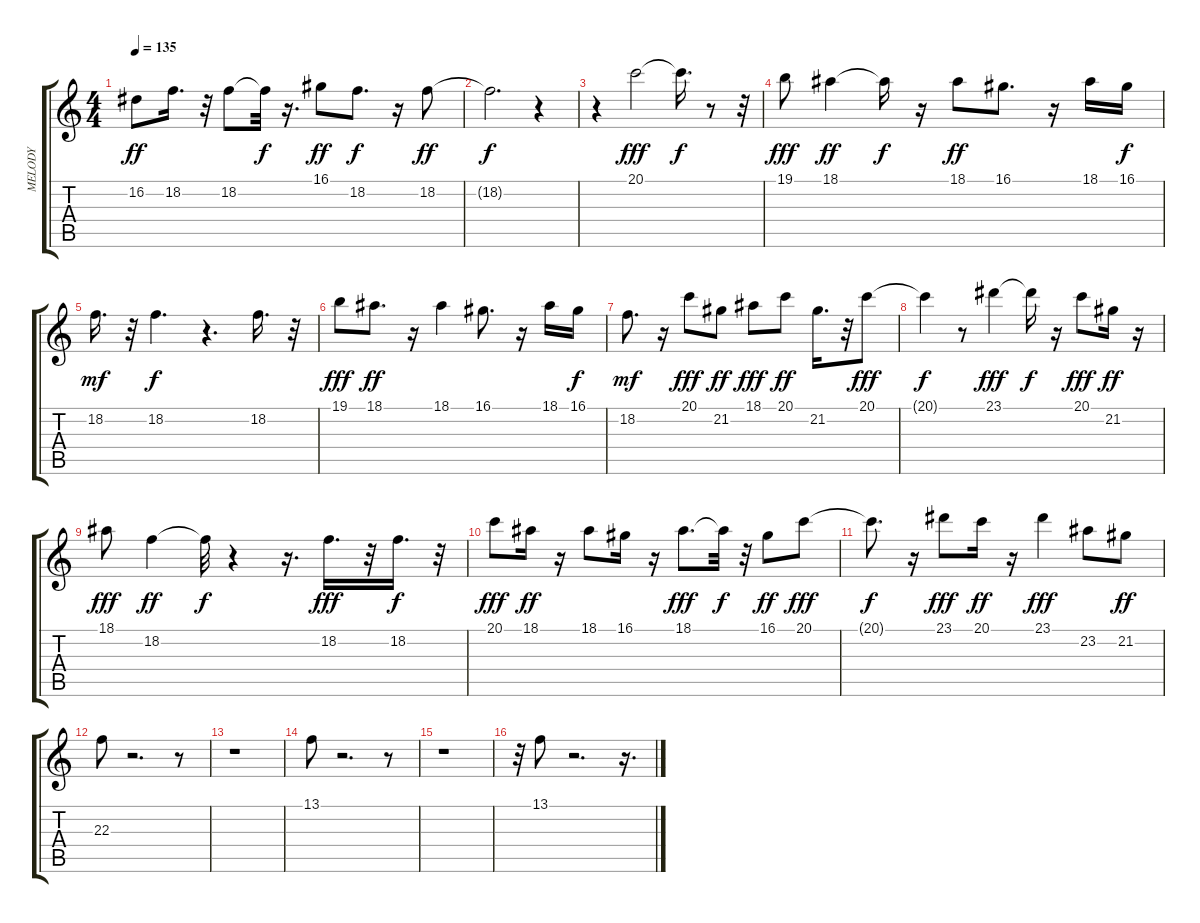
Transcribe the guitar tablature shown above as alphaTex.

\track ("MELODY" "MELODY") {instrument panflute}
\staff {score tabs}
\tuning (E4 B3 G3 D3 A2 E2) {hide}
\ts (4 4)
\tempo 135
\clef g2
\ks c
16.2.8{dy ff} 18.2.16{d} r.32 18.2.8 18.2{t}.32{dy f} r.16{d} 16.1.8{dy ff} 18.2.8{d dy f} r.16 18.2.8{dy ff} |
18.2{t}.2{d dy f} r.4 |
r.4 20.1.2{dy fff} 20.1{t}.16{d dy f} r.8 r.32 |
19.1.8{dy fff} 18.1.4{dy ff} 18.1{t}.16{dy f} r.16 18.1.8{dy ff} 16.1.8{d} r.16 18.1.16 16.1.16{dy f} |
18.2.16{d dy mf} r.32 18.2.4{d dy f} r.4{d} 18.2.16{d} r.32 |
19.1.8{dy fff} 18.1.8{d dy ff} r.16 18.1.4 16.1.8{d} r.16 18.1.16 16.1.16{dy f} |
18.2.8{d dy mf} r.16 20.1.8{dy fff} 21.2.8{dy ff} 18.1.8{dy fff} 20.1.8{dy ff} 21.2.16{d} r.32 20.1.8{dy fff} |
20.1{t}.4{dy f} r.8 23.1.4{dy fff} 23.1{t}.16{dy f} r.16 20.1.8{dy fff} 21.2.16{dy ff} r.16 |
18.1.8{dy fff} 18.2.4{dy ff} 18.2{t}.32{dy f} r.4 r.16{d} 18.2.16{d dy fff} r.32 18.2.16{d dy f} r.32 |
20.1.8{dy fff} 18.1.16{dy ff} r.16 18.1.8 16.1.16 r.16 18.1.8{d dy fff} 18.1{t}.32{dy f} r.32 16.1.8{dy ff} 20.1.8{dy fff} |
20.1{t}.8{d dy f} r.16 23.1.8{dy fff} 20.1.16{dy ff} r.16 23.1.4{dy fff} 23.2.8 21.2.8{dy ff} |
22.3.8 r.2{d} r.8 |
r.1 |
13.1.8 r.2{d} r.8 |
r.1 |
r.32 13.1.8 r.2{d} r.16{d}
